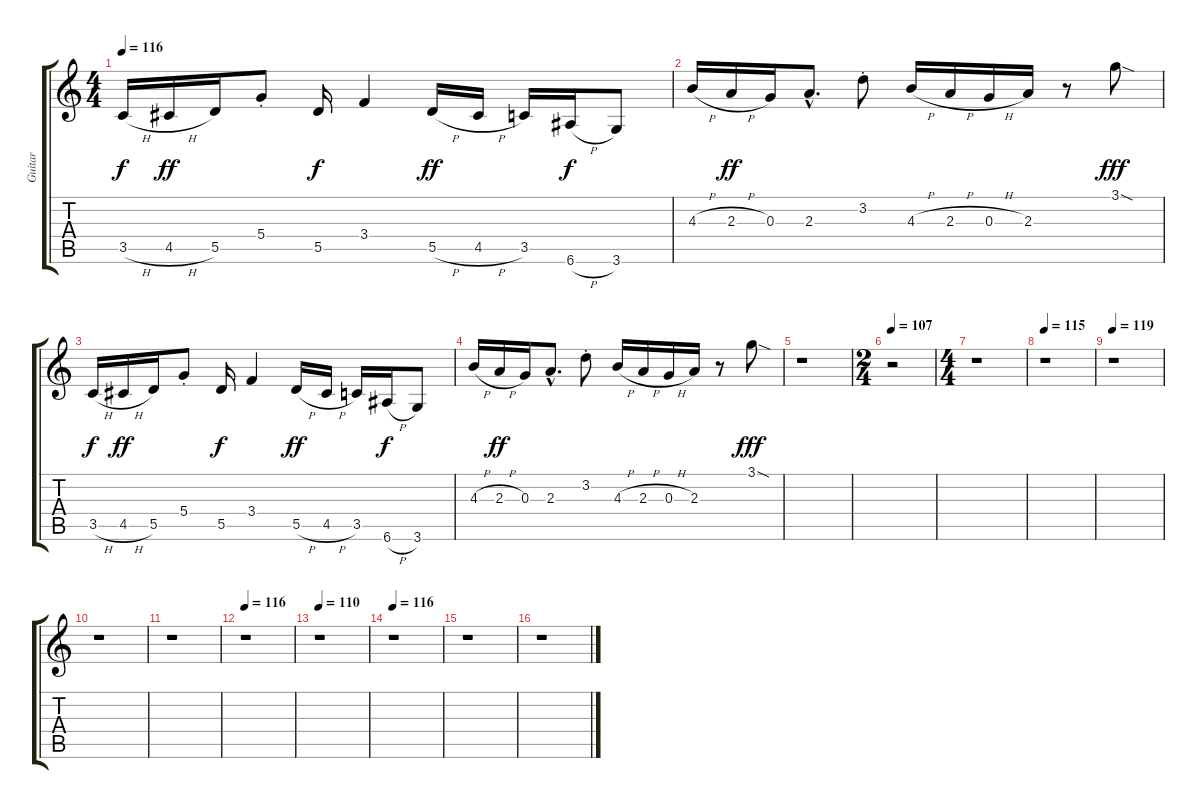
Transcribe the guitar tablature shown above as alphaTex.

\track ("Guitar" "Guitar") {instrument overdrivenguitar}
\staff {score tabs}
\tuning (E4 B3 G3 D3 A2 E2) {hide}
\ts (4 4)
\tempo 116
\clef g2
\ks c
3.5{h}.16{dy f} 4.5{h}.16{dy ff} 5.5.16 5.4{st}.8 5.5.16{dy f} 3.4.4 5.5{h}.16{dy ff} 4.5{h}.16 3.5.16 6.6{h}.16{dy f} 3.6.8 |
4.3{h}.16 2.3{h}.16{dy ff} 0.3.16 2.3{hac}.8{d} 3.2{st}.8 4.3{h}.16 2.3{h}.16 0.3{h}.16 2.3.16 r.8 3.1{sod}.8{dy fff} |
3.5{h}.16{dy f} 4.5{h}.16{dy ff} 5.5.16 5.4{st}.8 5.5.16{dy f} 3.4.4 5.5{h}.16{dy ff} 4.5{h}.16 3.5.16 6.6{h}.16{dy f} 3.6.8 |
4.3{h}.16 2.3{h}.16{dy ff} 0.3.16 2.3{hac}.8{d} 3.2{st}.8 4.3{h}.16 2.3{h}.16 0.3{h}.16 2.3.16 r.8 3.1{sod}.8{dy fff} |
r.1 |
\ts (2 4)
\tempo 107
r.2 |
\ts (4 4)
r.1 |
\tempo 115
r.1 |
\tempo 119
r.1 |
r.1 |
r.1 |
\tempo 116
r.1 |
\tempo 110
r.1 |
\tempo 116
r.1 |
r.1 |
r.1
